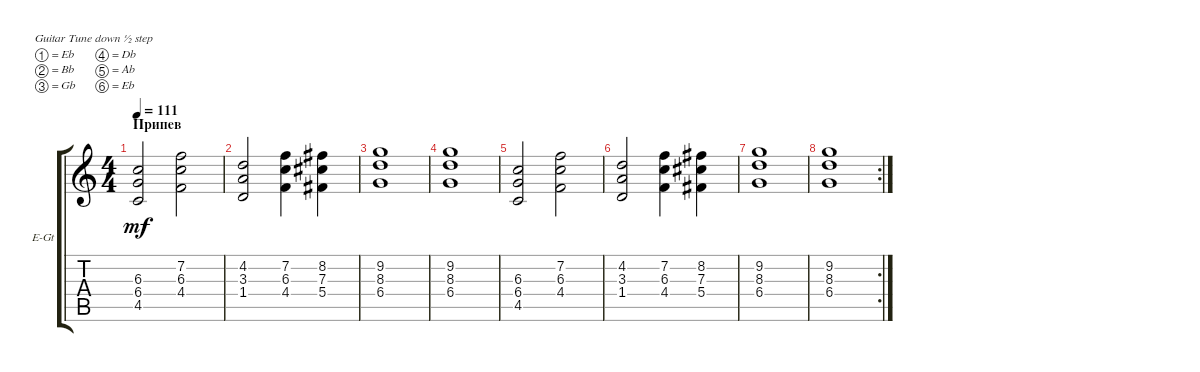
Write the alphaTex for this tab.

\defaultSystemsLayout 4
\bracketExtendMode groupsimilarinstruments
\firstSystemTrackNameOrientation horizontal
\otherSystemsTrackNameOrientation horizontal
\track ("Electric Guitar" "E-Gt") {instrument overdrivenguitar}
\staff {score tabs}
\tuning (Eb4 Bb3 Gb3 Db3 Ab2 Eb2)
\ts (4 4)
\section ("" "Припев")
\tempo 111
\clef g2
\ks c
(4.5 6.4 6.3).2{dy mf} (4.4 6.3 7.2).2 |
(1.4 3.3 4.2).2 (4.4 6.3 7.2).4 (5.4 7.3 8.2).4 |
(6.4 8.3 9.2).1 |
(6.4 8.3 9.2).1 |
(4.5 6.4 6.3).2 (4.4 6.3 7.2).2 |
(1.4 3.3 4.2).2 (4.4 6.3 7.2).4 (5.4 7.3 8.2).4 |
(6.4 8.3 9.2).1 |
\rc 2
(6.4 8.3 9.2).1
